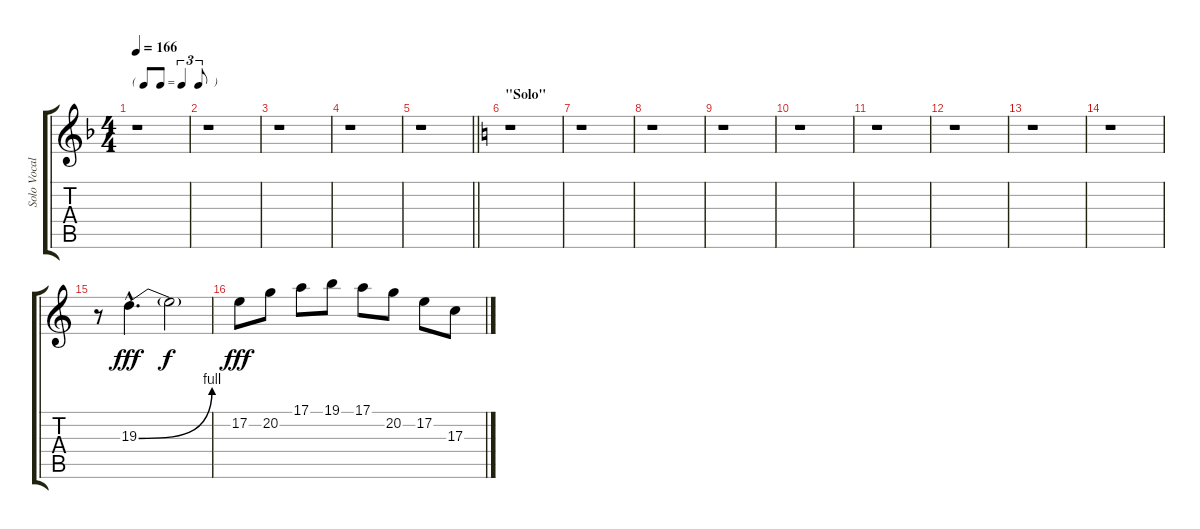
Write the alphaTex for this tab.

\track ("Solo Vocal Horn" "Solo Vocal") {instrument lead6voice}
\staff {score tabs}
\tuning (E4 B3 G3 D3 A2 E2) {hide}
\ts (4 4)
\tf triplet8th
\tempo 166
\clef g2
\ks f
r.1{dy fff} |
r.1 |
r.1 |
r.1 |
\barLineRight lightlight
r.1 |
\section ("" "\"Solo\"")
\ks c
r.1 |
r.1 |
r.1 |
r.1 |
r.1 |
r.1 |
r.1 |
r.1 |
r.1 |
r.8 19.3{be (bend 0 0 60 4) hac}.4{d} 19.3{t}.2{dy f} |
17.2.8{dy fff} 20.2.8 17.1.8 19.1.8 17.1.8 20.2.8 17.2.8 17.3.8
